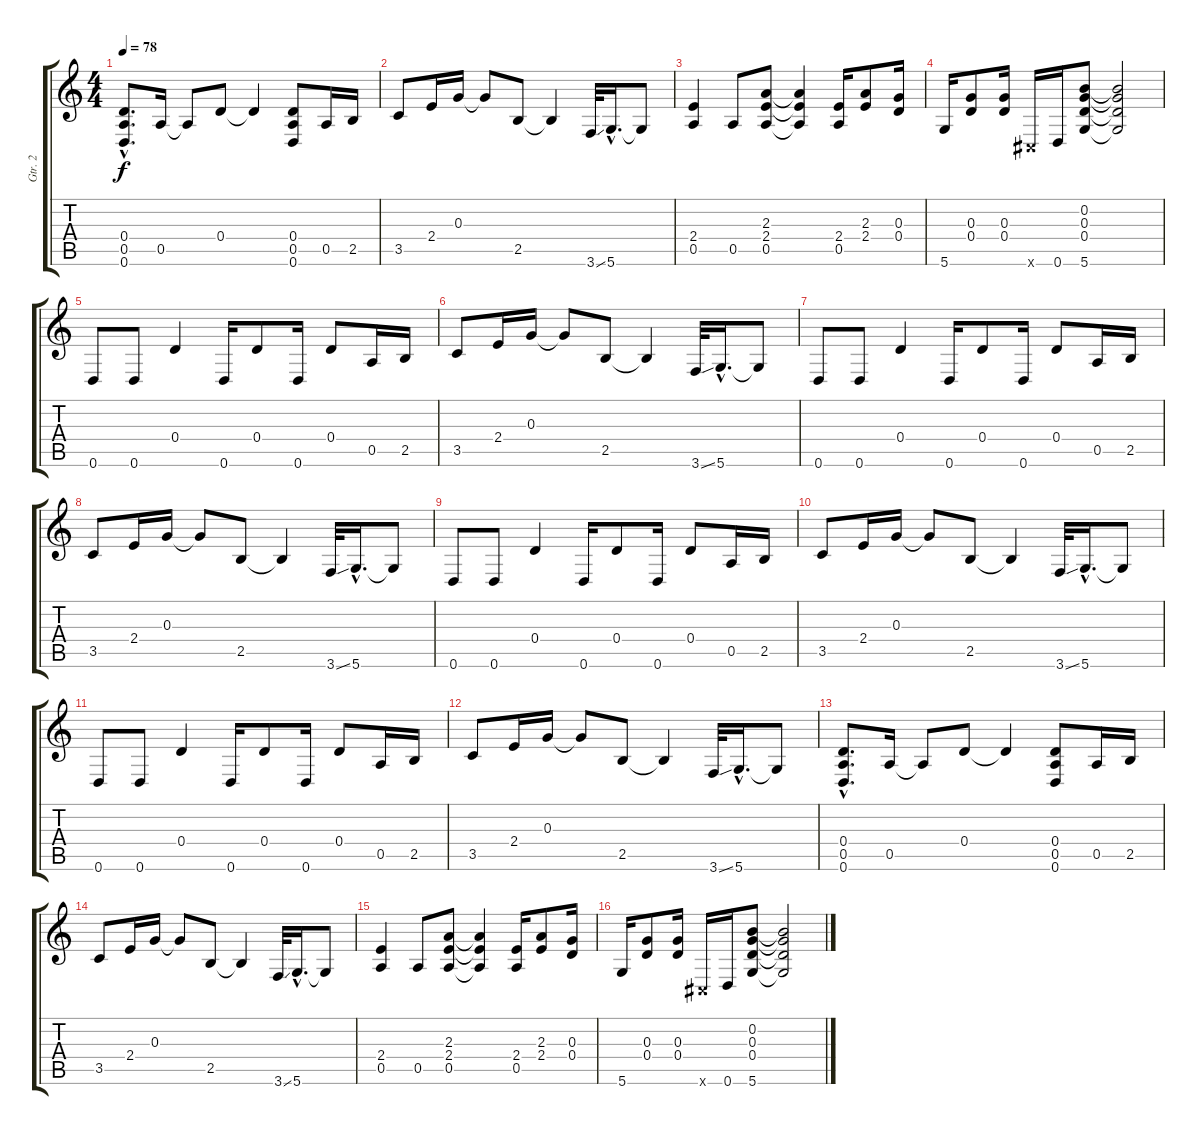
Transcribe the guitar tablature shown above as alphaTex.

\track ("Gtr. 2" "Gtr. 2") {instrument overdrivenguitar}
\staff {score tabs}
\tuning (E4 B3 G3 D3 A2 D2) {hide}
\ts (4 4)
\tempo 78
\clef g2
\ks c
(0.4{hac} 0.5{hac} 0.6{hac}).8{d dy f} 0.5.16 0.5{t}.8 0.4.8 0.4{t}.4 (0.4 0.5 0.6).8 0.5.16 2.5.16 |
3.5.8 2.4.16 0.3.16 0.3{t}.8 2.5.8 2.5{t}.4 3.6{ss}.32 5.6{hac}.16{d} 5.6{t}.8 |
(2.4 0.5).4 0.5.8 (2.3 2.4 0.5).8 (2.3{t} 2.4{t} 0.5{t}).4 (2.4 0.5).16 (2.3 2.4).8 (0.3 0.4).16 |
5.6.16 (0.3 0.4).8 (0.3 0.4).16 -1.6{x}.16 0.6.16 (0.2 0.3 0.4 5.6).8 (0.2{t} 0.3{t} 0.4{t} 5.6{t}).2 |
0.6.8 0.6.8 0.4.4 0.6.16 0.4.8 0.6.16 0.4.8 0.5.16 2.5.16 |
3.5.8 2.4.16 0.3.16 0.3{t}.8 2.5.8 2.5{t}.4 3.6{ss}.32 5.6{hac}.16{d} 5.6{t}.8 |
0.6.8 0.6.8 0.4.4 0.6.16 0.4.8 0.6.16 0.4.8 0.5.16 2.5.16 |
3.5.8 2.4.16 0.3.16 0.3{t}.8 2.5.8 2.5{t}.4 3.6{ss}.32 5.6{hac}.16{d} 5.6{t}.8 |
0.6.8 0.6.8 0.4.4 0.6.16 0.4.8 0.6.16 0.4.8 0.5.16 2.5.16 |
3.5.8 2.4.16 0.3.16 0.3{t}.8 2.5.8 2.5{t}.4 3.6{ss}.32 5.6{hac}.16{d} 5.6{t}.8 |
0.6.8 0.6.8 0.4.4 0.6.16 0.4.8 0.6.16 0.4.8 0.5.16 2.5.16 |
3.5.8 2.4.16 0.3.16 0.3{t}.8 2.5.8 2.5{t}.4 3.6{ss}.32 5.6{hac}.16{d} 5.6{t}.8 |
(0.4{hac} 0.5{hac} 0.6{hac}).8{d} 0.5.16 0.5{t}.8 0.4.8 0.4{t}.4 (0.4 0.5 0.6).8 0.5.16 2.5.16 |
3.5.8 2.4.16 0.3.16 0.3{t}.8 2.5.8 2.5{t}.4 3.6{ss}.32 5.6{hac}.16{d} 5.6{t}.8 |
(2.4 0.5).4 0.5.8 (2.3 2.4 0.5).8 (2.3{t} 2.4{t} 0.5{t}).4 (2.4 0.5).16 (2.3 2.4).8 (0.3 0.4).16 |
5.6.16 (0.3 0.4).8 (0.3 0.4).16 -1.6{x}.16 0.6.16 (0.2 0.3 0.4 5.6).8 (0.2{t} 0.3{t} 0.4{t} 5.6{t}).2
